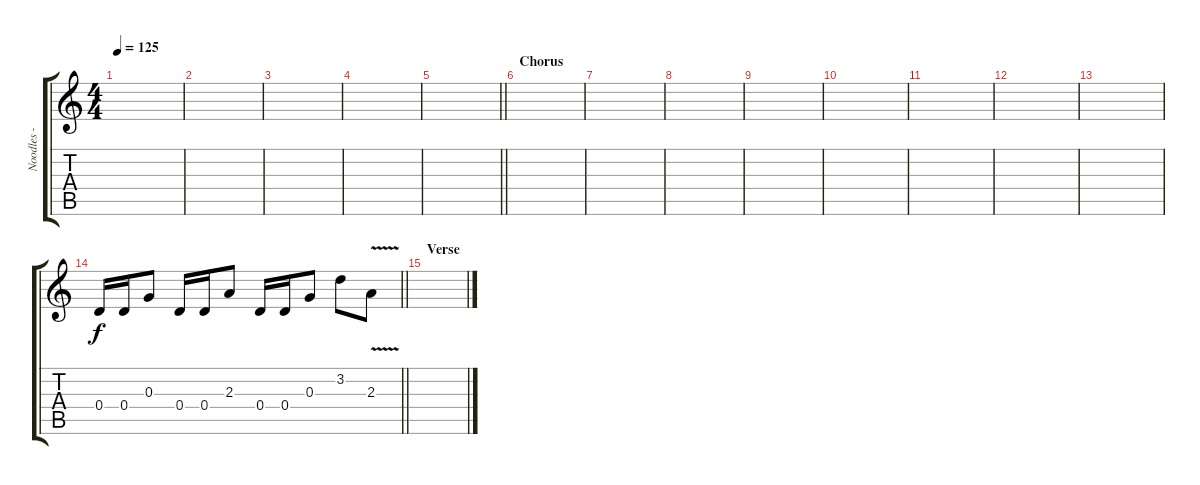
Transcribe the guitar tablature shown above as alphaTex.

\track ("Noodles - Guitar solo" "Noodles - ") {instrument overdrivenguitar}
\staff {score tabs}
\tuning (E4 B3 G3 D3 A2 E2) {hide}
\ts (4 4)
\tempo 125
\clef g2
\ks c
|
|
|
|
\barLineRight lightlight
|
\section ("" "Chorus")
|
|
|
|
|
|
|
|
\barLineRight lightlight
0.4.16 0.4.16 0.3.8 0.4.16 0.4.16 2.3.8 0.4.16 0.4.16 0.3.8 3.2.8 2.3{v}.8 |
\section ("" "Verse")
